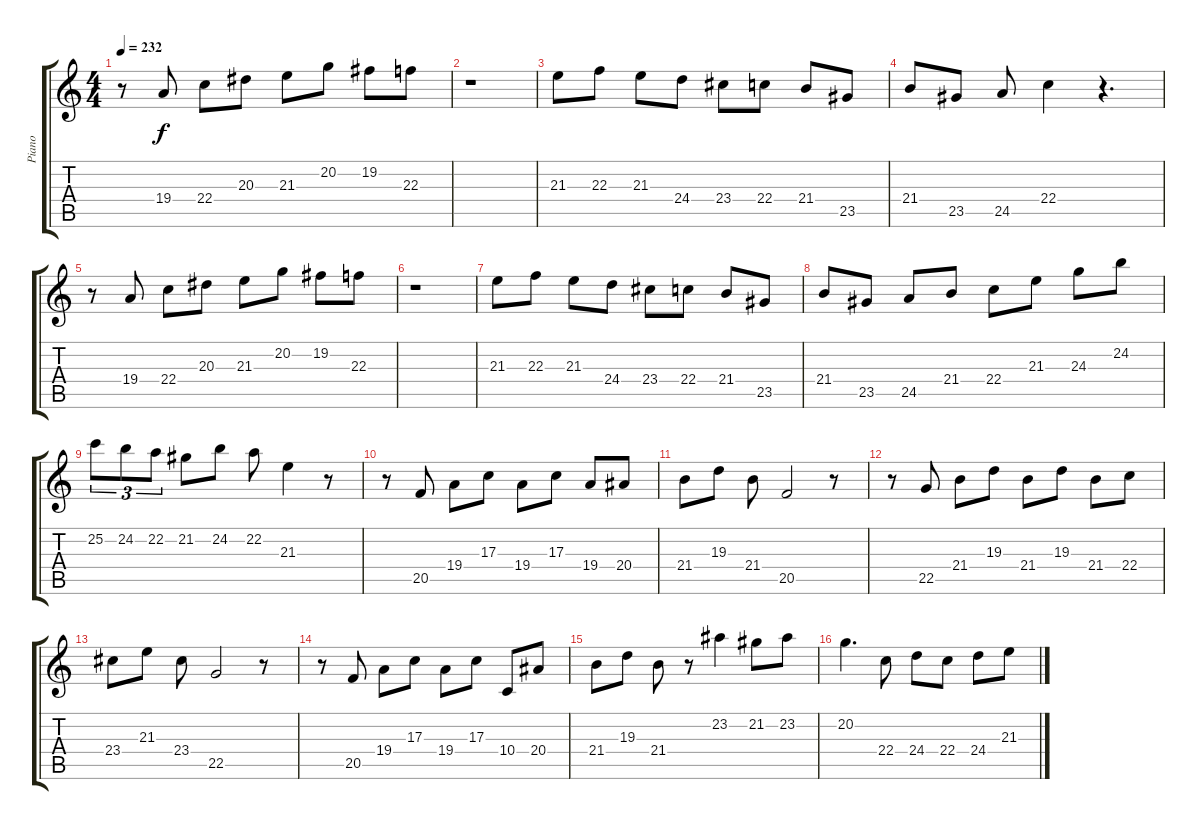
\track ("Piano" "Piano") {instrument acousticgrandpiano}
\staff {score tabs}
\tuning (E4 B3 G3 D3 A2 E2) {hide}
\ts (4 4)
\tempo 232
\clef g2
\ks c
r.8{dy f instrument acousticgrandpiano} 19.4.8 22.4.8 20.3.8 21.3.8 20.2.8 19.2.8 22.3.8 |
r.1 |
21.3.8 22.3.8 21.3.8 24.4.8 23.4.8 22.4.8 21.4.8 23.5.8 |
21.4.8 23.5.8 24.5.8 22.4.4 r.4{d} |
r.8 19.4.8 22.4.8 20.3.8 21.3.8 20.2.8 19.2.8 22.3.8 |
r.1 |
21.3.8 22.3.8 21.3.8 24.4.8 23.4.8 22.4.8 21.4.8 23.5.8 |
21.4.8 23.5.8 24.5.8 21.4.8 22.4.8 21.3.8 24.3.8 24.2.8 |
25.2.8{tu (3 2)} 24.2.8{tu (3 2)} 22.2.8{tu (3 2)} 21.2.8 24.2.8 22.2.8 21.3.4 r.8 |
r.8 20.5.8 19.4.8 17.3.8 19.4.8 17.3.8 19.4.8 20.4.8 |
21.4.8 19.3.8 21.4.8 20.5.2 r.8 |
r.8 22.5.8 21.4.8 19.3.8 21.4.8 19.3.8 21.4.8 22.4.8 |
23.4.8 21.3.8 23.4.8 22.5.2 r.8 |
r.8 20.5.8 19.4.8 17.3.8 19.4.8 17.3.8 10.4.8 20.4.8 |
21.4.8 19.3.8 21.4.8 r.8 23.2.4 21.2.8 23.2.8 |
20.2.4{d} 22.4.8 24.4.8 22.4.8 24.4.8 21.3.8
